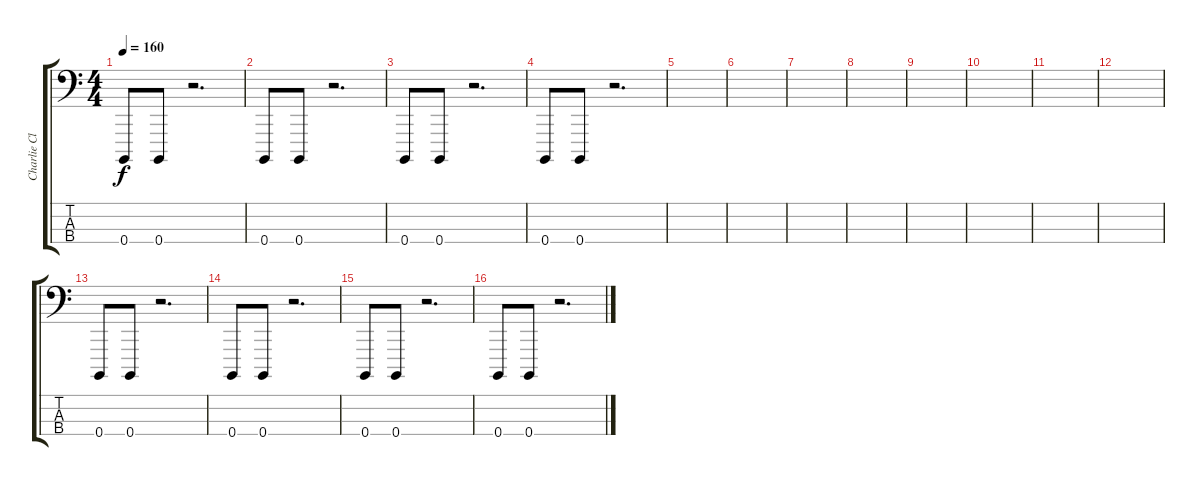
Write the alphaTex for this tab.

\track ("Charlie Clouser" "Charlie Cl") {instrument lead4chiff}
\staff {score tabs}
\tuning (G2 D2 A1 B0) {hide}
\ts (4 4)
\tempo 160
\clef f4
\ks c
0.4.8{dy f} 0.4.8 r.2{d} |
0.4.8 0.4.8 r.2{d} |
0.4.8 0.4.8 r.2{d} |
0.4.8 0.4.8 r.2{d} |
|
|
|
|
|
|
|
|
0.4.8 0.4.8 r.2{d} |
0.4.8 0.4.8 r.2{d} |
0.4.8 0.4.8 r.2{d} |
0.4.8 0.4.8 r.2{d}
